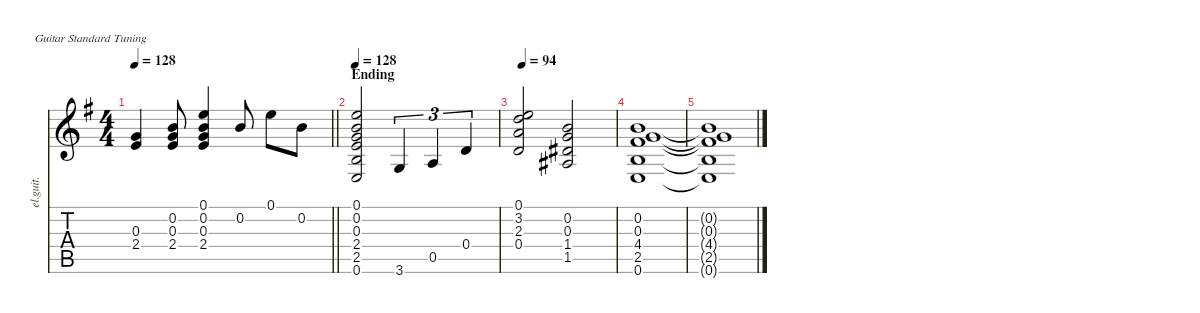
\defaultSystemsLayout 4
\hideDynamics
\bracketExtendMode nobrackets
\otherSystemsTrackNameOrientation horizontal
\track ("Gtrs 1,2,3 comb." "el.guit.") {defaultSystemsLayout 8 mute instrument electricguitarclean}
\staff {score tabs}
\tuning (E4 B3 G3 D3 A2 E2)
\ts (4 4)
\tempo 128
\clef g2
\barLineRight lightlight
\ks eminor
(0.3{acc forcenatural} 2.4{acc forcenatural}).4{dy mp beam Up} (0.2{acc forcenatural} 0.3{acc forcenatural} 2.4{acc forcenatural}).8{beam Up} (0.1{acc forcenatural} 0.2{acc forcenatural} 0.3{acc forcenatural} 2.4{acc forcenatural}).4{dy ff beam Up} 0.2{acc forcenatural}.8{dy mp beam Up} 0.1{acc forcenatural}.8{dy fff beam Down} 0.2{acc forcenatural}.8{dy ff beam Down} |
\section ("" "Ending")
\tempo 128
(0.2{acc forcenatural} 0.3{acc forcenatural} 2.4{acc forcenatural} 2.5{acc forcenatural} 0.6{acc forcenatural} 0.1{acc forcenatural}).2{dy f beam Up} 3.6{acc forcenatural}.4{tu (3 2) dy mf beam Up} 0.5{acc forcenatural}.4{tu (3 2) dy f beam Up} 0.4{acc forcenatural}.4{tu (3 2) dy fff beam Up} |
\tempo 94
(0.1{acc forcenatural} 3.2{acc forcenatural} 2.3{acc forcenatural} 0.4{acc forcenatural}).2{dy f beam Up} (0.3{acc forcenatural} 1.4{acc #} 1.5{acc #} 0.2{acc forcenatural}).2{dy ff beam Up} |
(0.2{acc forcenatural} 0.3{acc forcenatural} 4.4{acc #} 2.5{acc forcenatural} 0.6{acc forcenatural}).1{dy mf beam Up} |
(0.2{t acc forcenatural} 0.3{t acc forcenatural} 4.4{t acc #} 2.5{t acc forcenatural} 0.6{t acc forcenatural}).1{dy f beam Up}
